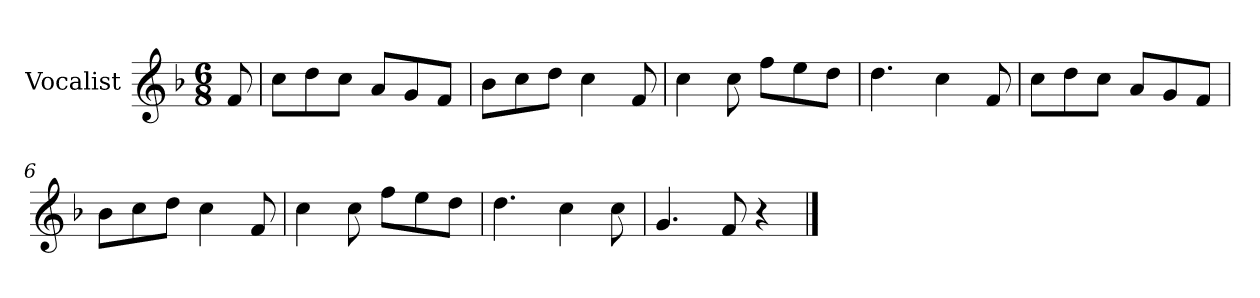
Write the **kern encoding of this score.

**kern
*part1
*staff1
*I"Vocalist
*k[b-]
*F:
*M6/8
=
8f
=1
8ccL
8dd
8ccJ
8aL
8g
8fJ
=2
8b-L
8cc
8ddJ
4cc
8f
=3
4cc
8cc
8ffL
8ee
8ddJ
=4
4.dd
4cc
8f
=5
8ccL
8dd
8ccJ
8aL
8g
8fJ
=6
8b-L
8cc
8ddJ
4cc
8f
=7
4cc
8cc
8ffL
8ee
8ddJ
=8
4.dd
4cc
8cc
=9
4.g
8f
4r
==
*-
